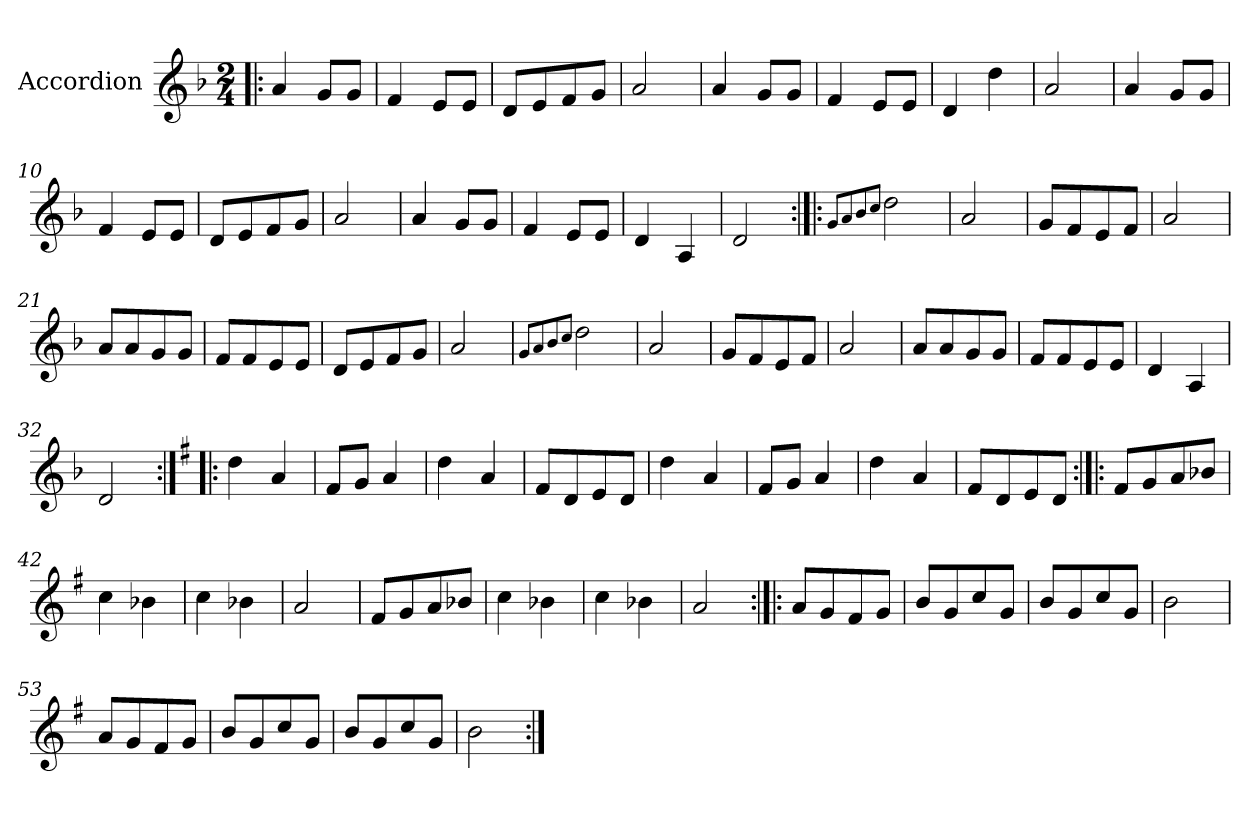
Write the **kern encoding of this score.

**kern
*part1
*staff1
*I"Accordion
*I'Acc
*clefG2
*k[b-]
*d:
*M2/4
*MM240
=1!|:
4a/
8g/L
8g/J
=2
4f/
8e/L
8e/J
=3
8d/L
8e/
8f/
8g/J
=4
2a/
=5
4a/
8g/L
8g/J
=6
4f/
8e/L
8e/J
=7
4d/
4dd\
=8
2a/
=9
4a/
8g/L
8g/J
=10
4f/
8e/L
8e/J
=11
8d/L
8e/
8f/
8g/J
=12
2a/
!!LO:LB:g=z
=13
4a/
8g/L
8g/J
=14
4f/
8e/L
8e/J
=15
4d/
4A/
=16
2d/
=17:|!|:
8qg/L
8qa/
8qb-/
8qcc/J
2dd\
=18
2a/
=19
8g/L
8f/
8e/
8f/J
=20
2a/
=21
8a/L
8a/
8g/
8g/J
=22
8f/L
8f/
8e/
8e/J
=23
8d/L
8e/
8f/
8g/J
=24
2a/
=25
8qg/L
8qa/
8qb-/
8qcc/J
2dd\
!!LO:LB:g=z
=26
2a/
=27
8g/L
8f/
8e/
8f/J
=28
2a/
=29
8a/L
8a/
8g/
8g/J
=30
8f/L
8f/
8e/
8e/J
=31
4d/
4A/
=32
2d/
=33:|!|:
*k[f#]
*e:
4dd\
4a/
=34
8f#/L
8g/J
4a/
=35
4dd\
4a/
=36
8f#/L
8d/
8e/
8d/J
=37
4dd\
4a/
=38
8f#/L
8g/J
4a/
=39
4dd\
4a/
!!LO:LB:g=z
=40
8f#/L
8d/
8e/
8d/J
=41:|!|:
8f#/L
8g/
8a/
8b-X/J
=42
4cc\
4b-X\
=43
4cc\
4b-X\
=44
2a/
=45
8f#/L
8g/
8a/
8b-X/J
=46
4cc\
4b-X\
=47
4cc\
4b-X\
=48
2a/
=49:|!|:
8a/L
8g/
8f#/
8g/J
=50
8b/L
8g/
8cc/
8g/J
=51
8b/L
8g/
8cc/
8g/J
!!LO:LB:g=z
=52
2b\
=53
8a/L
8g/
8f#/
8g/J
=54
8b/L
8g/
8cc/
8g/J
=55
8b/L
8g/
8cc/
8g/J
=56
2b\
=:|!
*-
